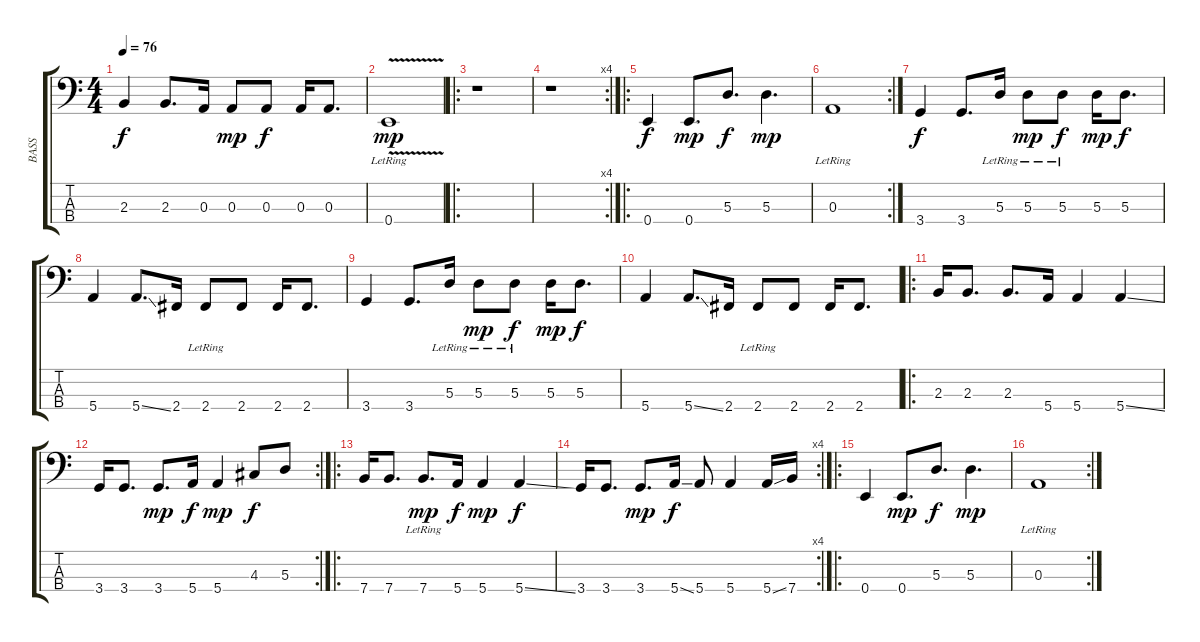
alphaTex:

\track ("BASS" "BASS") {instrument fretlessbass}
\staff {score tabs}
\tuning (G2 D2 A1 E1) {hide}
\ts (4 4)
\tempo 76
\clef f4
\ks c
2.3.4{dy f instrument fretlessbass} 2.3.8{d} 0.3.16 0.3.8{dy mp} 0.3.8{dy f} 0.3.16 0.3.8{d} |
0.4{v lr}.1{dy mp} |
\ro
r.1 |
\rc 4
r.1 |
\ro
0.4.4{dy f} 0.4.8{d dy mp} 5.3.8{d dy f} 5.3.4{d dy mp} |
\rc 2
0.3{lr}.1 |
3.4.4{dy f} 3.4.8{d} 5.3{lr}.16 5.3{lr}.8{dy mp} 5.3{lr}.8{dy f} 5.3.16{dy mp} 5.3.8{d dy f} |
5.4.4 5.4{ss}.8{d} 2.4.16 2.4{lr}.8 2.4.8 2.4.16 2.4.8{d} |
3.4.4 3.4.8{d} 5.3{lr}.16 5.3{lr}.8{dy mp} 5.3{lr}.8{dy f} 5.3.16{dy mp} 5.3.8{d dy f} |
5.4.4 5.4{ss}.8{d} 2.4.16 2.4{lr}.8 2.4.8 2.4.16 2.4.8{d} |
\ro
2.3.16 2.3.8{d} 2.3.8{d} 5.4.16 5.4.4 5.4{ss}.4 |
\rc 2
3.4.16 3.4.8{d} 3.4.8{d dy mp} 5.4.16{dy f} 5.4.4{dy mp} 4.3.8{dy f} 5.3.8 |
\ro
7.4.16 7.4.8{d} 7.4{lr}.8{d dy mp} 5.4.16{dy f} 5.4.4{dy mp} 5.4{ss}.4{dy f} |
\rc 4
3.4.16 3.4.8{d} 3.4.8{d dy mp} 5.4{ss}.16{dy f} 5.4.8 5.4.4 5.4{ss}.16 7.4.16 |
\ro
0.4.4 0.4.8{d dy mp} 5.3.8{d dy f} 5.3.4{d dy mp} |
\rc 2
0.3{lr}.1
